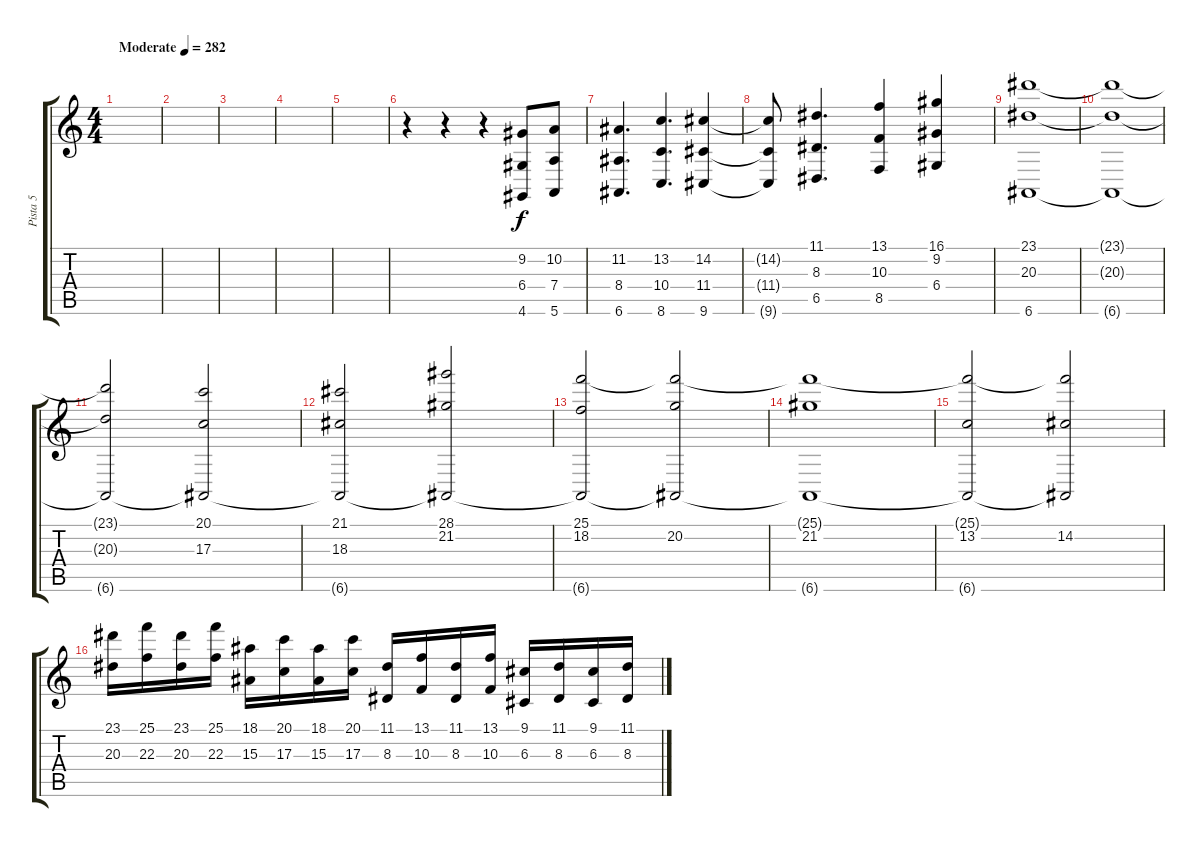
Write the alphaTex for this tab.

\track ("Pista 5" "Pista 5") {instrument stringensemble1}
\staff {score tabs}
\tuning (E4 B3 G3 D3 A2 E2) {hide}
\ts (4 4)
\tempo (282 "Moderate")
\clef g2
\ks c
|
|
|
|
|
r.4 r.4 r.4 (9.2 6.4 4.6).8 (10.2 7.4 5.6).8 |
(11.2 8.4 6.6).4{d} (13.2 10.4 8.6).4{d} (14.2 11.4 9.6).4 |
(14.2{t} 11.4{t} 9.6{t}).8 (11.1 8.3 6.5).4{d} (13.1 10.3 8.5).4 (16.1 9.2 6.4).4 |
(23.1 20.3 6.6).1 |
(23.1{t} 20.3{t} 6.6{t}).1 |
(23.1{t} 20.3{t} 6.6{t}).2 (20.1 17.3 6.6{t}).2 |
(21.1 18.3 6.6{t}).2 (28.1 21.2 6.6{t}).2 |
(25.1 18.2 6.6{t}).2 (25.1{t} 20.2 6.6{t}).2 |
(25.1{t} 21.2 6.6{t}).1 |
(25.1{t} 13.2 6.6{t}).2 (25.1{t} 14.2 6.6{t}).2 |
(23.1 20.3).16 (25.1 22.3).16 (23.1 20.3).16 (25.1 22.3).16 (18.1 15.3).16 (20.1 17.3).16 (18.1 15.3).16 (20.1 17.3).16 (11.1 8.3).16 (13.1 10.3).16 (11.1 8.3).16 (13.1 10.3).16 (9.1 6.3).16 (11.1 8.3).16 (9.1 6.3).16 (11.1 8.3).16
